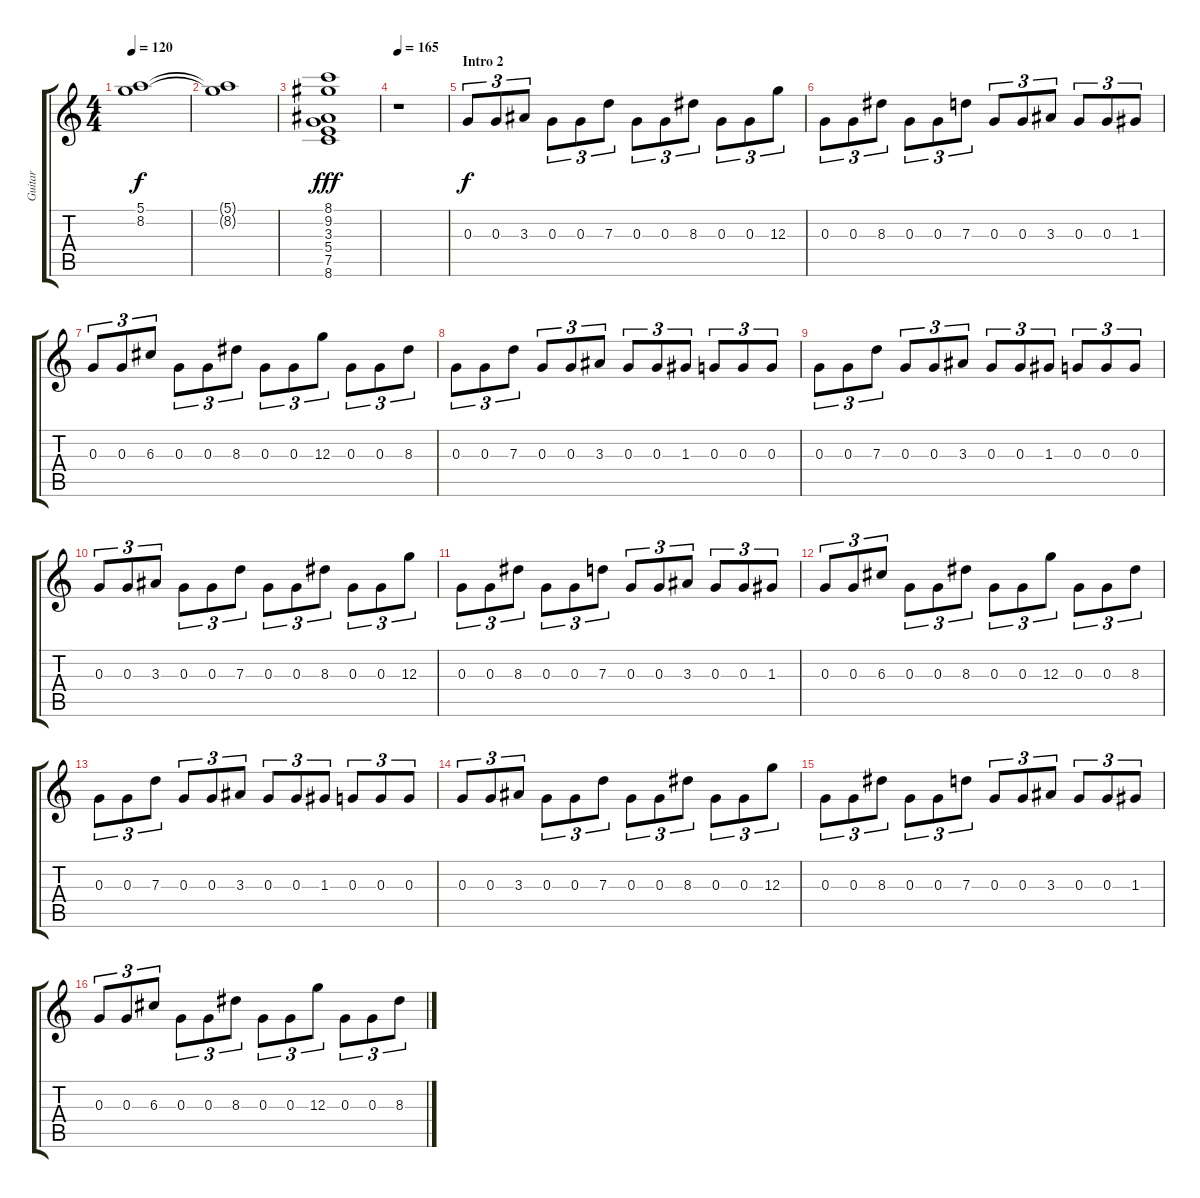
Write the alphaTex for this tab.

\track ("Guitar" "Guitar") {instrument distortionguitar}
\staff {score tabs}
\tuning (E4 B3 G3 D3 A2 E2) {hide}
\ts (4 4)
\tempo 120
\clef g2
\ks c
(5.1{t} 8.2{t}).1{dy f volume 0 balance 0} |
(5.1{t} 8.2{t}).1 |
(8.1 9.2 3.3 5.4 7.5 8.6).1{dy fff volume 16 balance 8} |
\tempo 165
r.1{volume 13 balance 8} |
\section ("" "Intro 2")
0.3.8{tu (3 2) dy f} 0.3.8{tu (3 2)} 3.3.8{tu (3 2)} 0.3.8{tu (3 2)} 0.3.8{tu (3 2)} 7.3.8{tu (3 2)} 0.3.8{tu (3 2)} 0.3.8{tu (3 2)} 8.3.8{tu (3 2)} 0.3.8{tu (3 2)} 0.3.8{tu (3 2)} 12.3.8{tu (3 2)} |
0.3.8{tu (3 2)} 0.3.8{tu (3 2)} 8.3.8{tu (3 2)} 0.3.8{tu (3 2)} 0.3.8{tu (3 2)} 7.3.8{tu (3 2)} 0.3.8{tu (3 2)} 0.3.8{tu (3 2)} 3.3.8{tu (3 2)} 0.3.8{tu (3 2)} 0.3.8{tu (3 2)} 1.3.8{tu (3 2)} |
0.3.8{tu (3 2)} 0.3.8{tu (3 2)} 6.3.8{tu (3 2)} 0.3.8{tu (3 2)} 0.3.8{tu (3 2)} 8.3.8{tu (3 2)} 0.3.8{tu (3 2)} 0.3.8{tu (3 2)} 12.3.8{tu (3 2)} 0.3.8{tu (3 2)} 0.3.8{tu (3 2)} 8.3.8{tu (3 2)} |
0.3.8{tu (3 2)} 0.3.8{tu (3 2)} 7.3.8{tu (3 2)} 0.3.8{tu (3 2)} 0.3.8{tu (3 2)} 3.3.8{tu (3 2)} 0.3.8{tu (3 2)} 0.3.8{tu (3 2)} 1.3.8{tu (3 2)} 0.3.8{tu (3 2)} 0.3.8{tu (3 2)} 0.3.8{tu (3 2)} |
0.3.8{tu (3 2)} 0.3.8{tu (3 2)} 7.3.8{tu (3 2)} 0.3.8{tu (3 2)} 0.3.8{tu (3 2)} 3.3.8{tu (3 2)} 0.3.8{tu (3 2)} 0.3.8{tu (3 2)} 1.3.8{tu (3 2)} 0.3.8{tu (3 2)} 0.3.8{tu (3 2)} 0.3.8{tu (3 2)} |
0.3.8{tu (3 2)} 0.3.8{tu (3 2)} 3.3.8{tu (3 2)} 0.3.8{tu (3 2)} 0.3.8{tu (3 2)} 7.3.8{tu (3 2)} 0.3.8{tu (3 2)} 0.3.8{tu (3 2)} 8.3.8{tu (3 2)} 0.3.8{tu (3 2)} 0.3.8{tu (3 2)} 12.3.8{tu (3 2)} |
0.3.8{tu (3 2)} 0.3.8{tu (3 2)} 8.3.8{tu (3 2)} 0.3.8{tu (3 2)} 0.3.8{tu (3 2)} 7.3.8{tu (3 2)} 0.3.8{tu (3 2)} 0.3.8{tu (3 2)} 3.3.8{tu (3 2)} 0.3.8{tu (3 2)} 0.3.8{tu (3 2)} 1.3.8{tu (3 2)} |
0.3.8{tu (3 2)} 0.3.8{tu (3 2)} 6.3.8{tu (3 2)} 0.3.8{tu (3 2)} 0.3.8{tu (3 2)} 8.3.8{tu (3 2)} 0.3.8{tu (3 2)} 0.3.8{tu (3 2)} 12.3.8{tu (3 2)} 0.3.8{tu (3 2)} 0.3.8{tu (3 2)} 8.3.8{tu (3 2)} |
0.3.8{tu (3 2)} 0.3.8{tu (3 2)} 7.3.8{tu (3 2)} 0.3.8{tu (3 2)} 0.3.8{tu (3 2)} 3.3.8{tu (3 2)} 0.3.8{tu (3 2)} 0.3.8{tu (3 2)} 1.3.8{tu (3 2)} 0.3.8{tu (3 2)} 0.3.8{tu (3 2)} 0.3.8{tu (3 2)} |
0.3.8{tu (3 2)} 0.3.8{tu (3 2)} 3.3.8{tu (3 2)} 0.3.8{tu (3 2)} 0.3.8{tu (3 2)} 7.3.8{tu (3 2)} 0.3.8{tu (3 2)} 0.3.8{tu (3 2)} 8.3.8{tu (3 2)} 0.3.8{tu (3 2)} 0.3.8{tu (3 2)} 12.3.8{tu (3 2)} |
0.3.8{tu (3 2)} 0.3.8{tu (3 2)} 8.3.8{tu (3 2)} 0.3.8{tu (3 2)} 0.3.8{tu (3 2)} 7.3.8{tu (3 2)} 0.3.8{tu (3 2)} 0.3.8{tu (3 2)} 3.3.8{tu (3 2)} 0.3.8{tu (3 2)} 0.3.8{tu (3 2)} 1.3.8{tu (3 2)} |
0.3.8{tu (3 2)} 0.3.8{tu (3 2)} 6.3.8{tu (3 2)} 0.3.8{tu (3 2)} 0.3.8{tu (3 2)} 8.3.8{tu (3 2)} 0.3.8{tu (3 2)} 0.3.8{tu (3 2)} 12.3.8{tu (3 2)} 0.3.8{tu (3 2)} 0.3.8{tu (3 2)} 8.3.8{tu (3 2)}
